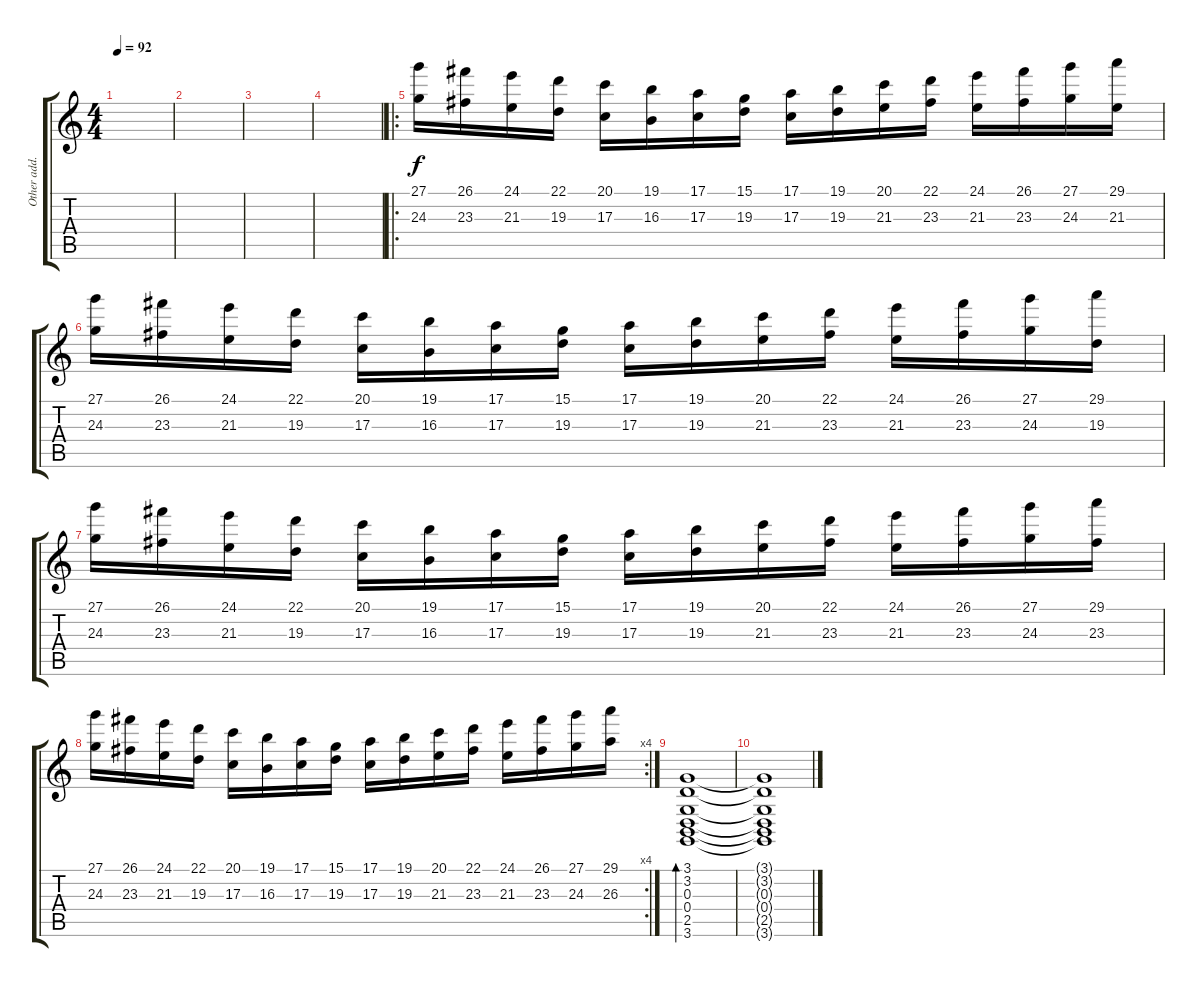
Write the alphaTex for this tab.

\track ("Other add. Inst." "Other add.") {instrument pizzicatostrings}
\staff {score tabs}
\tuning (E4 B3 G3 D3 A2 E2) {hide}
\ts (4 4)
\tempo 92
\clef g2
\ks c
|
|
|
|
\ro
(27.1 24.3).16{volume 13 instrument brightacousticpiano} (26.1 23.3).16 (24.1 21.3).16 (22.1 19.3).16 (20.1 17.3).16 (19.1 16.3).16 (17.1 17.3).16 (15.1 19.3).16 (17.1 17.3).16 (19.1 19.3).16 (20.1 21.3).16 (22.1 23.3).16 (24.1 21.3).16 (26.1 23.3).16 (27.1 24.3).16 (29.1 21.3).16 |
(27.1 24.3).16{volume 16 instrument brightacousticpiano} (26.1 23.3).16 (24.1 21.3).16 (22.1 19.3).16 (20.1 17.3).16 (19.1 16.3).16 (17.1 17.3).16 (15.1 19.3).16 (17.1 17.3).16 (19.1 19.3).16 (20.1 21.3).16 (22.1 23.3).16 (24.1 21.3).16 (26.1 23.3).16 (27.1 24.3).16 (29.1 19.3).16 |
(27.1 24.3).16{volume 16 instrument brightacousticpiano} (26.1 23.3).16 (24.1 21.3).16 (22.1 19.3).16 (20.1 17.3).16 (19.1 16.3).16 (17.1 17.3).16 (15.1 19.3).16 (17.1 17.3).16 (19.1 19.3).16 (20.1 21.3).16 (22.1 23.3).16 (24.1 21.3).16 (26.1 23.3).16 (27.1 24.3).16 (29.1 23.3).16 |
\rc 4
(27.1 24.3).16{volume 16 instrument brightacousticpiano} (26.1 23.3).16 (24.1 21.3).16 (22.1 19.3).16 (20.1 17.3).16 (19.1 16.3).16 (17.1 17.3).16 (15.1 19.3).16 (17.1 17.3).16 (19.1 19.3).16 (20.1 21.3).16 (22.1 23.3).16 (24.1 21.3).16 (26.1 23.3).16 (27.1 24.3).16 (29.1 26.3).16 |
(3.1 3.2 0.3 0.4 2.5 3.6).1{bd 480} |
(3.1{t} 3.2{t} 0.3{t} 0.4{t} 2.5{t} 3.6{t}).1{volume 0}
